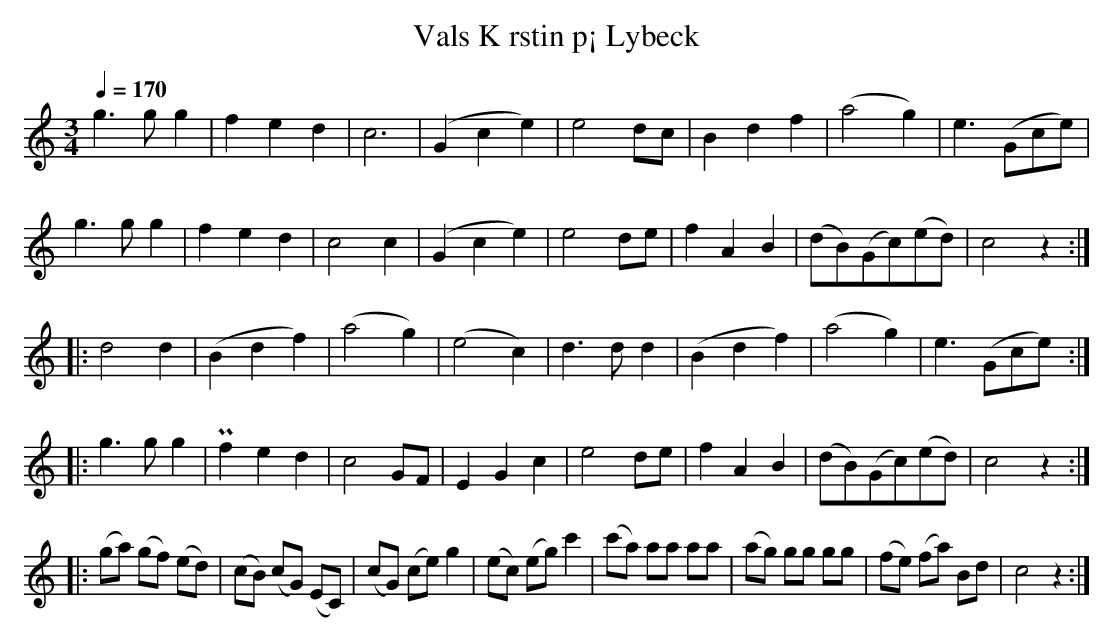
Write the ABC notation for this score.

X:1
T:K rstin p¡ Lybeck, Vals
M:3/4
L:1/4
Q:170
K:C
g>g g | fed | c3  | (Gce) | e2d/c/ | Bdf | (a2g) | e3/2 (G/c/e/) |
g>g g | fed | c2c | (Gce) | e2d/e/ | fAB | (d/B/)(G/c/)(e/d/) | c2 z ::
d2 d | (Bdf) | (a2g) | (e2c) | d>d d | (Bdf) | (a2g) | e3/2 (G/c/e/) ::
g>g g | Pfed | c2 G/F/ | EGc | e2d/e/ | fAB | (d/B/)(G/c/)(e/d/) | c2 z ::
L:1/8
(ga) (gf) (ed) | (cB) (cG) (EC) | (cG) (ce) g2 | (ec) (eg) c'2 | (c'a) aa aa | (ag) gg gg | (fe) (fa) Bd | c4 z2 :|
